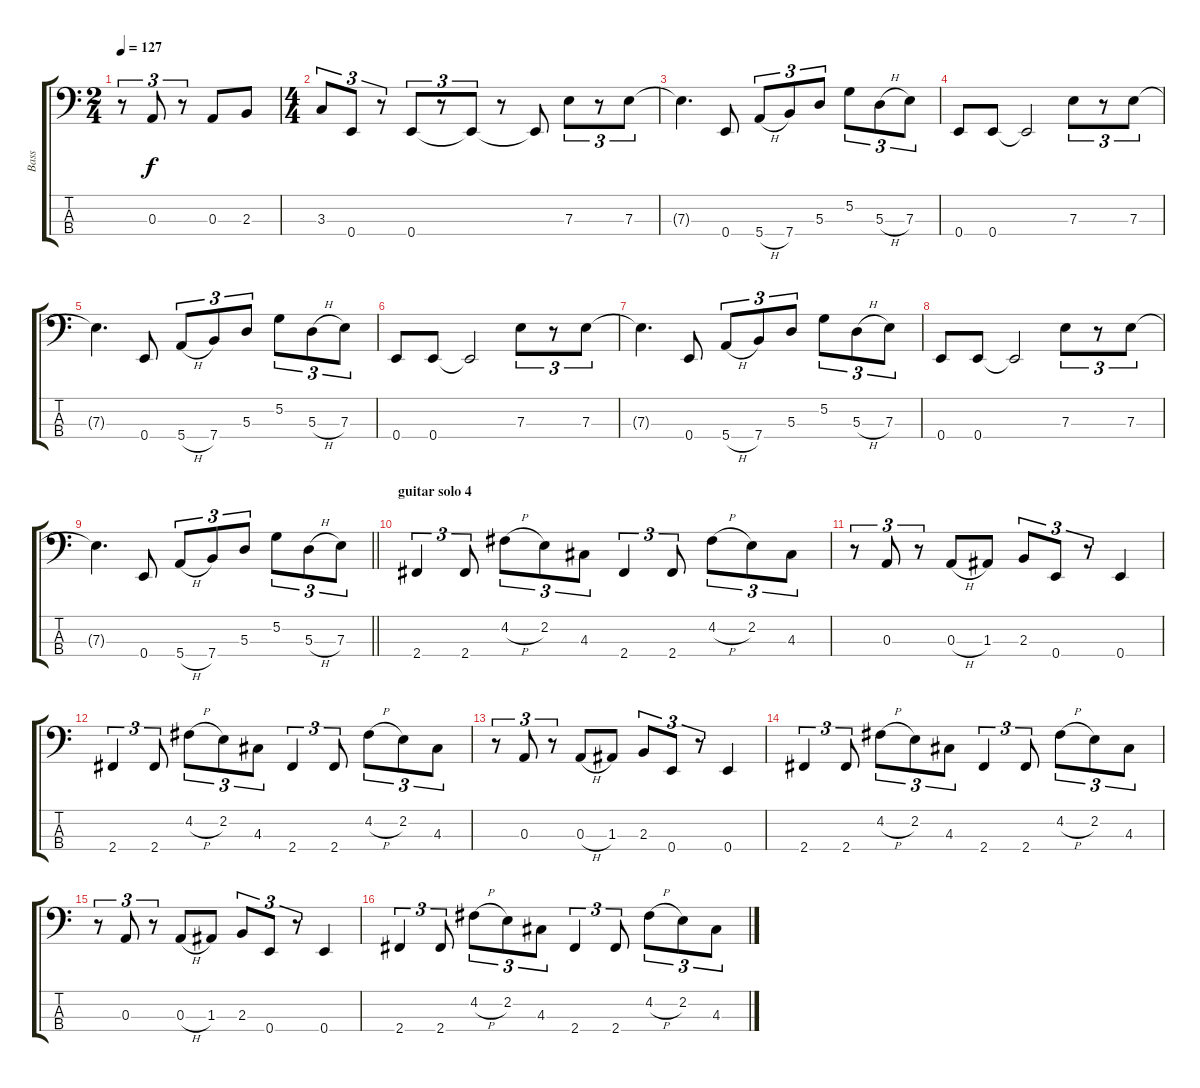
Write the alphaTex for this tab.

\track ("Bass" "Bass") {instrument electricbasspick}
\staff {score tabs}
\tuning (G2 D2 A1 E1) {hide}
\ts (2 4)
\tempo 127
\clef f4
\ks c
r.8{tu (3 2) dy f} 0.3.8{tu (3 2)} r.8{tu (3 2)} 0.3.8 2.3.8 |
\ts (4 4)
3.3.8{tu (3 2)} 0.4.8{tu (3 2)} r.8{tu (3 2)} 0.4.8{tu (3 2)} r.8{tu (3 2)} 0.4{t}.8{tu (3 2)} r.8 0.4{t}.8 7.3.8{tu (3 2)} r.8{tu (3 2)} 7.3.8{tu (3 2)} |
7.3{t}.4{d} 0.4.8 5.4{h}.8{tu (3 2)} 7.4.8{tu (3 2)} 5.3.8{tu (3 2)} 5.2.8{tu (3 2)} 5.3{h}.8{tu (3 2)} 7.3.8{tu (3 2)} |
0.4.8 0.4.8 0.4{t}.2 7.3.8{tu (3 2)} r.8{tu (3 2)} 7.3.8{tu (3 2)} |
7.3{t}.4{d} 0.4.8 5.4{h}.8{tu (3 2)} 7.4.8{tu (3 2)} 5.3.8{tu (3 2)} 5.2.8{tu (3 2)} 5.3{h}.8{tu (3 2)} 7.3.8{tu (3 2)} |
0.4.8 0.4.8 0.4{t}.2 7.3.8{tu (3 2)} r.8{tu (3 2)} 7.3.8{tu (3 2)} |
7.3{t}.4{d} 0.4.8 5.4{h}.8{tu (3 2)} 7.4.8{tu (3 2)} 5.3.8{tu (3 2)} 5.2.8{tu (3 2)} 5.3{h}.8{tu (3 2)} 7.3.8{tu (3 2)} |
0.4.8 0.4.8 0.4{t}.2 7.3.8{tu (3 2)} r.8{tu (3 2)} 7.3.8{tu (3 2)} |
\barLineRight lightlight
7.3{t}.4{d} 0.4.8 5.4{h}.8{tu (3 2)} 7.4.8{tu (3 2)} 5.3.8{tu (3 2)} 5.2.8{tu (3 2)} 5.3{h}.8{tu (3 2)} 7.3.8{tu (3 2)} |
\section ("" "guitar solo 4")
2.4.4{tu (3 2)} 2.4.8{tu (3 2)} 4.2{h}.8{tu (3 2)} 2.2.8{tu (3 2)} 4.3.8{tu (3 2)} 2.4.4{tu (3 2)} 2.4.8{tu (3 2)} 4.2{h}.8{tu (3 2)} 2.2.8{tu (3 2)} 4.3.8{tu (3 2)} |
r.8{tu (3 2)} 0.3.8{tu (3 2)} r.8{tu (3 2)} 0.3{h}.8 1.3.8 2.3.8{tu (3 2)} 0.4.8{tu (3 2)} r.8{tu (3 2)} 0.4.4 |
2.4.4{tu (3 2)} 2.4.8{tu (3 2)} 4.2{h}.8{tu (3 2)} 2.2.8{tu (3 2)} 4.3.8{tu (3 2)} 2.4.4{tu (3 2)} 2.4.8{tu (3 2)} 4.2{h}.8{tu (3 2)} 2.2.8{tu (3 2)} 4.3.8{tu (3 2)} |
r.8{tu (3 2)} 0.3.8{tu (3 2)} r.8{tu (3 2)} 0.3{h}.8 1.3.8 2.3.8{tu (3 2)} 0.4.8{tu (3 2)} r.8{tu (3 2)} 0.4.4 |
2.4.4{tu (3 2)} 2.4.8{tu (3 2)} 4.2{h}.8{tu (3 2)} 2.2.8{tu (3 2)} 4.3.8{tu (3 2)} 2.4.4{tu (3 2)} 2.4.8{tu (3 2)} 4.2{h}.8{tu (3 2)} 2.2.8{tu (3 2)} 4.3.8{tu (3 2)} |
r.8{tu (3 2)} 0.3.8{tu (3 2)} r.8{tu (3 2)} 0.3{h}.8 1.3.8 2.3.8{tu (3 2)} 0.4.8{tu (3 2)} r.8{tu (3 2)} 0.4.4 |
2.4.4{tu (3 2)} 2.4.8{tu (3 2)} 4.2{h}.8{tu (3 2)} 2.2.8{tu (3 2)} 4.3.8{tu (3 2)} 2.4.4{tu (3 2)} 2.4.8{tu (3 2)} 4.2{h}.8{tu (3 2)} 2.2.8{tu (3 2)} 4.3.8{tu (3 2)}
